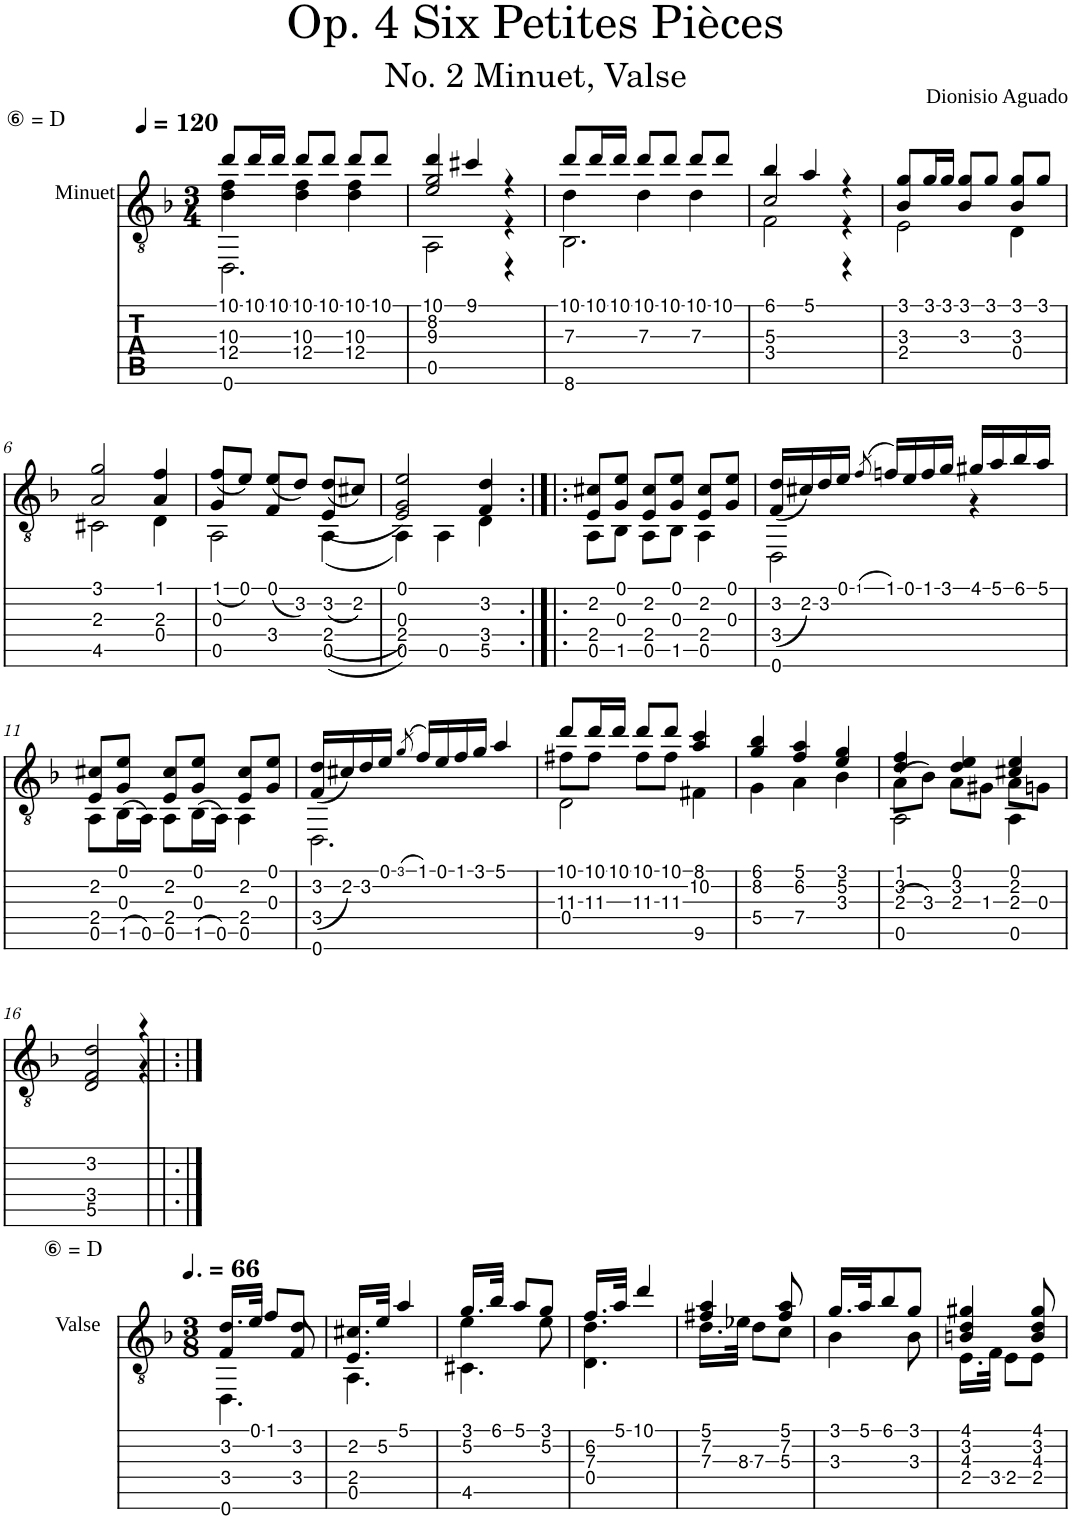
**kern	**kern
*part1	*part1
*staff2	*staff1
*I"Classical Guitar	*
*I'Guit.	*
*stria6	*
*	*clefGv2
*k[b-]	*k[b-]
*d:	*d:
*M3/4	*M3/4
*MM120	*MM120
=1	=1
*^	*^
*	*^	*	*^
!	!	!	!LO:TX:a:t=⑥ = D	!	!
8ddL	2.DD	4d 4f	8dd/L	2.DD\	4d\ 4f\
16ddL	.	.	16dd/L	.	.
16ddJJ	.	.	16dd/JJ	.	.
8ddL	.	4d 4f	8dd/L	.	4d\ 4f\
8ddJ	.	.	8dd/J	.	.
8ddL	.	4d 4f	8dd/L	.	4d\ 4f\
8ddJ	.	.	8dd/J	.	.
=2	=2	=2	=2	=2	=2
4dd	2AA	2e 2g	4dd/	2AA\	2e/ 2g/
4cc#X	.	.	4cc#X/	.	.
4r	4r	4r	4r	4r	4r
=3	=3	=3	=3	=3	=3
8ddL	2.BB-	4d	8dd/L	2.BB-\	4d\
16ddL	.	.	16dd/L	.	.
16ddJJ	.	.	16dd/JJ	.	.
8ddL	.	4d	8dd/L	.	4d\
8ddJ	.	.	8dd/J	.	.
8ddL	.	4d	8dd/L	.	4d\
8ddJ	.	.	8dd/J	.	.
=4	=4	=4	=4	=4	=4
4b-	2F	2c	4b-/	2F\	2c/
4a	.	.	4a/	.	.
4r	4r	4r	4r	4r	4r
=5	=5	=5	=5	=5	=5
8gL	2E	4B-	8g/L	2E\	4B-/
16gL	.	.	16g/L	.	.
16gJJ	.	.	16g/JJ	.	.
8gL	.	4B-	8g/L	.	4B-/
8gJ	.	.	8g/J	.	.
8gL	4D	4B-	8g/L	4D\	4B-/
8gJ	.	.	8g/J	.	.
*	*v	*v	*	*	*
*	*	*	*v	*v
!!LO:LB:g=z
=6	=6	=6	=6
2A 2g	2C#X	2A/ 2g/	2C#X\
4A 4f	4D	4A/ 4f/	4D\
=7	=7	=7	=7
*	*^	*	*^
8fL	2AA	4G	(<8f/L	2AA\	4G/
8eJ	.	.	8e/J)	.	.
8eL	.	4F	(<8e/L	.	4F/
8dJ	.	.	8d/J)	.	.
8dL	4AA	4E	(<8d/L	(4AA\	(<4E/
8c#XJ	.	.	8c#X/J)	.	.
=8	=8	=8	=8	=8	=8
2G 2e	4AA	2E	2G/ 2e/	4AA\)	2E/)
.	4AA	.	.	4AA\	.
4d	4D	4F	4d/	4D\	4F/
*	*v	*v	*	*	*
*	*	*	*v	*v
=9:|!|:	=9:|!|:	=9:|!|:	=9:|!|:
8E\ 8c#X\L	8AAL	8E/ 8c#X/L	8AA\L
8G\ 8e\J	8BB-J	8G/ 8e/J	8BB-\J
8E\ 8c#\L	8AAL	8E/ 8c#/L	8AA\L
8G\ 8e\J	8BB-J	8G/ 8e/J	8BB-\J
8E\ 8c#\L	4AA	8E/ 8c#/L	4AA\
8G\ 8e\J	.	8G/ 8e/J	.
=10	=10	=10	=10
16F\ 16d\LL	2DD	(<16F/ 16d/LL	2DD\
16c#XJ	.	16c#X/)	.
16dL	.	16d/	.
16eJJ	.	16e/JJ	.
qf	.	(8qf/	.
16fnLL	.	16fn/LL)	.
16eJ	.	16e/	.
16fL	.	16f/	.
16gJJ	.	16g/JJ	.
16g#XLL	4r	16g#X/LL	4r
16aJ	.	16a/	.
16b-L	.	16b-/	.
16aJJ	.	16a/JJ	.
!!LO:LB:g=z	!!
=11	=11	=11	=11
8E\ 8c#X\L	8AAL	8E/ 8c#X/L	8AA\L
8G\ 8e\J	16BB-L	8G/ 8e/J	(>16BB-\L
.	16AAJJ	.	16AA\JJ)
8E\ 8c#\L	8AAL	8E/ 8c#/L	8AA\L
8G\ 8e\J	16BB-L	8G/ 8e/J	(>16BB-\L
.	16AAJJ	.	16AA\JJ)
8E\ 8c#\L	4AA	8E/ 8c#/L	4AA\
8G\ 8e\J	.	8G/ 8e/J	.
=12	=12	=12	=12
16F\ 16d\LL	2.DD	(<16F/ 16d/LL	2.DD\
16c#XJ	.	16c#X/)	.
16dL	.	16d/	.
16eJJ	.	16e/JJ	.
qg	.	(8qg/	.
16fLL	.	16f/LL)	.
16eJ	.	16e/	.
16fL	.	16f/	.
16gJJ	.	16g/JJ	.
4a	.	4a/	.
=13	=13	=13	=13
*	*^	*	*^
8ddL	2D	8f#XL	8dd/L	2D\	8f#X\L
16ddL	.	8f#J	16dd/L	.	8f#\J
16ddJJ	.	.	16dd/JJ	.	.
8ddL	.	8f#L	8dd/L	.	8f#\L
8ddJ	.	8f#J	8dd/J	.	8f#\J
4cc	4F#X	4a	4cc/	4F#X\	4a/
*	*v	*v	*	*	*
*	*	*	*v	*v
=14	=14	=14	=14
4g 4b-	4G	4g/ 4b-/	4G\
4f 4a	4A	4f/ 4a/	4A\
4e 4g	4B-	4e/ 4g/	4B-\
=15	=15	=15	=15
*	*^	*	*^
4d 4f	2AA	8AL	4d/ 4f/	2AA\	(>8A\L
.	.	8B-J	.	.	8B-\J)
4d 4e	.	8AL	4d/ 4e/	.	8A\L
.	.	8G#XJ	.	.	8G#X\J
4c#X 4e	4AA	8AL	4c#X/ 4e/	4AA\	8A\L
.	.	8GnJ	.	.	8Gn\J
*	*v	*v	*	*	*
*	*	*	*v	*v
!!LO:LB:g=z
=16	=16	=16	=16
2F 2d	2D	2F/ 2d/	2D/
4r	4r	4r	4r
*v	*v	*	*
*	*v	*v
=17:|!	=17:|!
64r	64ryy
!!LO:LB:g=z
=1	=1
*stria6	*
*k[b-]	*k[b-]
*d:	*d:
*M3/8	*M3/8
*	*MM99
*^	*^
*	*^	*	*^
!	!	!	!LO:TX:a:t=⑥ = D	!	!
16.dLL	4.DD	4F	16.d/LL	4.DD\	4F/
32eJk	.	.	32e/JJk	.	.
8f	.	.	8f/L	.	.
8dJ	.	8F	8d/J	.	8F/
=2	=2	=2	=2	=2	=2
16.c#XLL	4.AA	4.E	16.c#X/LL	4.AA\	4.E/
32eJJk	.	.	32e/JJk	.	.
4a	.	.	4a/	.	.
=3	=3	=3	=3	=3	=3
16.gLL	4.C#X	4e	16.g/LL	4.C#X\	4e\
32b-Jk	.	.	32b-/JJk	.	.
8a	.	.	8a/L	.	.
8gJ	.	8e	8g/J	.	8e\
=4	=4	=4	=4	=4	=4
16.fLL	4.D	4.d	16.f/LL	4.D\	4.d\
32aJJk	.	.	32a/JJk	.	.
4dd	.	.	4dd/	.	.
*	*v	*v	*	*	*
*	*	*	*v	*v
=5	=5	=5	=5
4f#X 4a	16.dLL	4f#X/ 4a/	16.d\LL
.	32e-XJk	.	32e-X\JJk
.	8d	.	8d\L
8f# 8a	8cJ	8f#/ 8a/	8c\J
=6	=6	=6	=6
16.gLL	4B-	16.g/LL	4B-\
32aJk	.	32a/JK	.
8b-	.	8b-/	.
8gJ	8B-	8g/J	8B-\
=7	=7	=7	=7
4Bn 4d 4g#X	16.ELL	4Bn/ 4d/ 4g#X/	16.E\LL
.	32FJk	.	32F\JJk
.	8E	.	8E\L
8B 8d 8g#	8EJ	8B/ 8d/ 8g#/	8E\J
*v	*v	*	*
*	*v	*v
=	=
*-	*-
